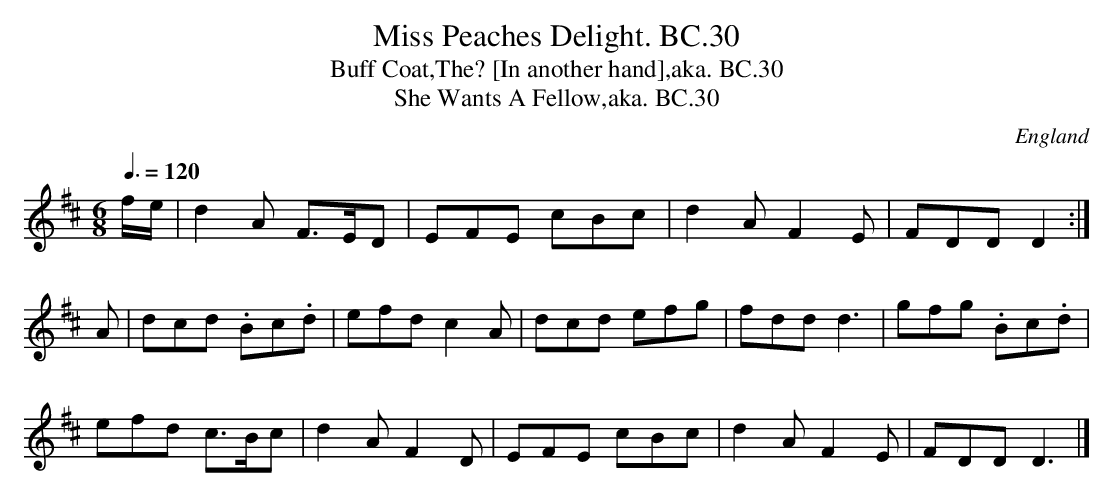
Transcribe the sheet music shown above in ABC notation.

X:1
T:Miss Peaches Delight. BC.30
T:Buff Coat,The? [In another hand],aka. BC.30
T:She Wants A Fellow,aka. BC.30
L:1/8
M:6/8
O:England
Q:3/8=120
K:D
f/e/|d2 A F>ED|EFE cBc|d2 A F2 E|FDD D2:|!
A|dcd. Bc.d|efd c2 A|dcd efg|fdd d3|gfg. Bc.d|!
efd c>Bc|d2 A F2 D|EFE cBc|d2 A F2 E|FDD D3|]
